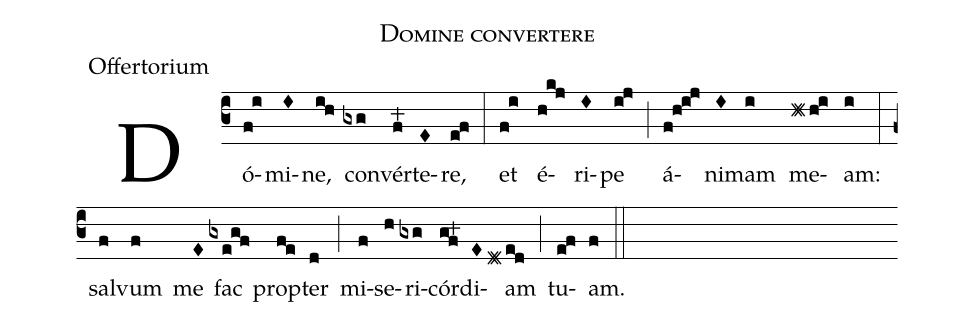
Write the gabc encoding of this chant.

name:Domine convertere;
office-part:Offertorium;
%%
(c3)Dó(f!i)mi(I)ne,(i!h) con(gxg)vér(f[cs:+])te(E)re,(e!f) (:) et(f!i) é(h!k!j)ri(I)pe(i!j) (;) á(f!h!i!j)ni(I)mam(i) me(h#h!i)am:(i) (:) sal(f)vum(f) me(E) fac(gxe!g!f) prop(f!e)ter(d) (;) mi(f)se(h)ri(gxg)cór(g!f[cs:+])di(E)am(d#e!d) (;) tu(e!f)am.(f) (::)
